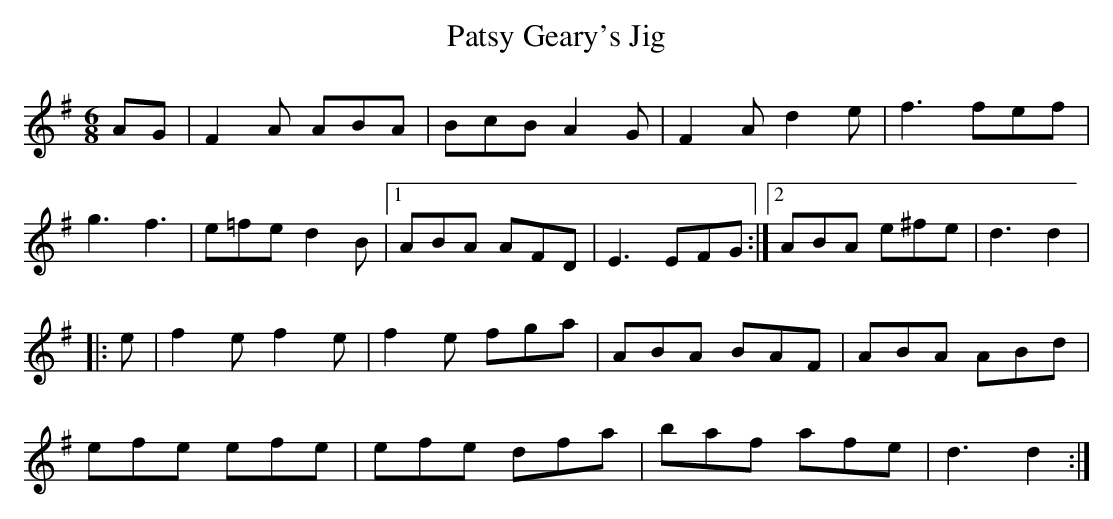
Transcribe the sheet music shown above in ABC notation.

X:1
T:Patsy Geary's Jig
M:6/8
L:1/8
K:G % 1 sharps
AG|F2A ABA|BcB A2G|F2A d2e|f3 fef|
g3 f3|e=fe d2B|1 ABA AFD|E3 EFG:|2 ABA e^fe|d3 d2|
|:e|f2e f2e|f2e fga|ABA BAF|ABA ABd|
efe efe|efe dfa|baf afe|d3 d2:|
